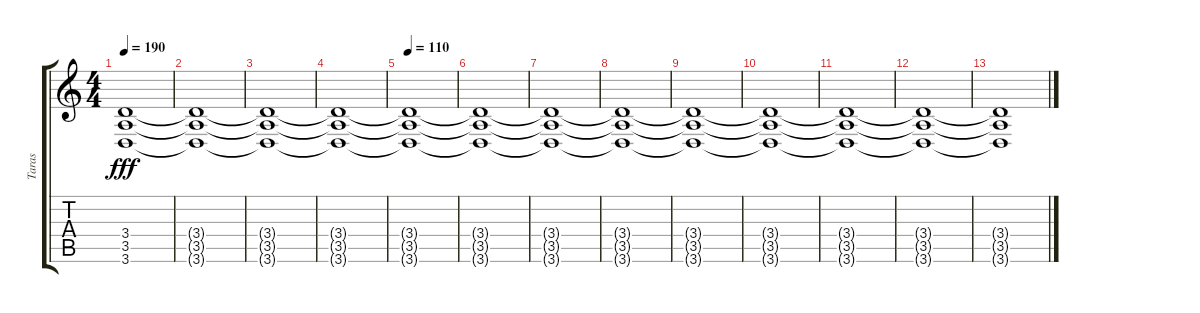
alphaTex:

\track ("Taras" "Taras") {instrument distortionguitar}
\staff {score tabs}
\tuning (Db4 Ab3 E3 B2 Gb2 B1) {hide}
\ts (4 4)
\tempo 190
\clef g2
\ks c
(3.4 3.5 3.6).1{dy fff} |
(3.4{t} 3.5{t} 3.6{t}).1 |
(3.4{t} 3.5{t} 3.6{t}).1 |
(3.4{t} 3.5{t} 3.6{t}).1 |
\tempo 110
(3.4{t} 3.5{t} 3.6{t}).1 |
(3.4{t} 3.5{t} 3.6{t}).1 |
(3.4{t} 3.5{t} 3.6{t}).1 |
(3.4{t} 3.5{t} 3.6{t}).1 |
(3.4{t} 3.5{t} 3.6{t}).1{volume 0} |
(3.4{t} 3.5{t} 3.6{t}).1 |
(3.4{t} 3.5{t} 3.6{t}).1 |
(3.4{t} 3.5{t} 3.6{t}).1 |
(3.4{t} 3.5{t} 3.6{t}).1
